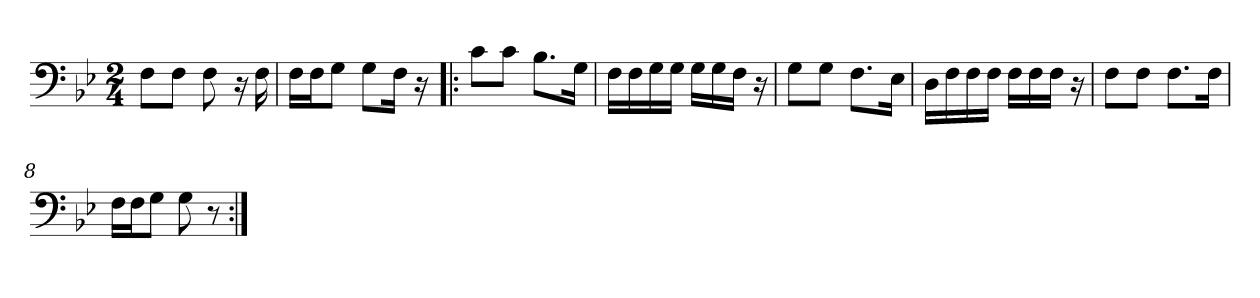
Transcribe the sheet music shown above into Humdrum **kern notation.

**kern
*part1
*staff1
*clefF4
*k[b-e-]
*M2/4
=1
8F\L
8F\J
8F\
16r
16F\
=2
16F\LL
16F\J
8G\J
8G\L
16F\Jk
16r
=3!|:
8c\L
8c\J
8.B-\L
16G\Jk
=4
16F\LL
16F\
16G\
16G\JJ
16G\LL
16G\
16F\JJ
16r
=5
8G\L
8G\J
8.F\L
16E-\Jk
=6
16D\LL
16F\
16F\
16F\JJ
16F\LL
16F\
16F\JJ
16r
=7
8F\L
8F\J
8.F\L
16F\Jk
=8
16F\LL
16F\J
8G\J
8G\
8r
=:|!
*-
